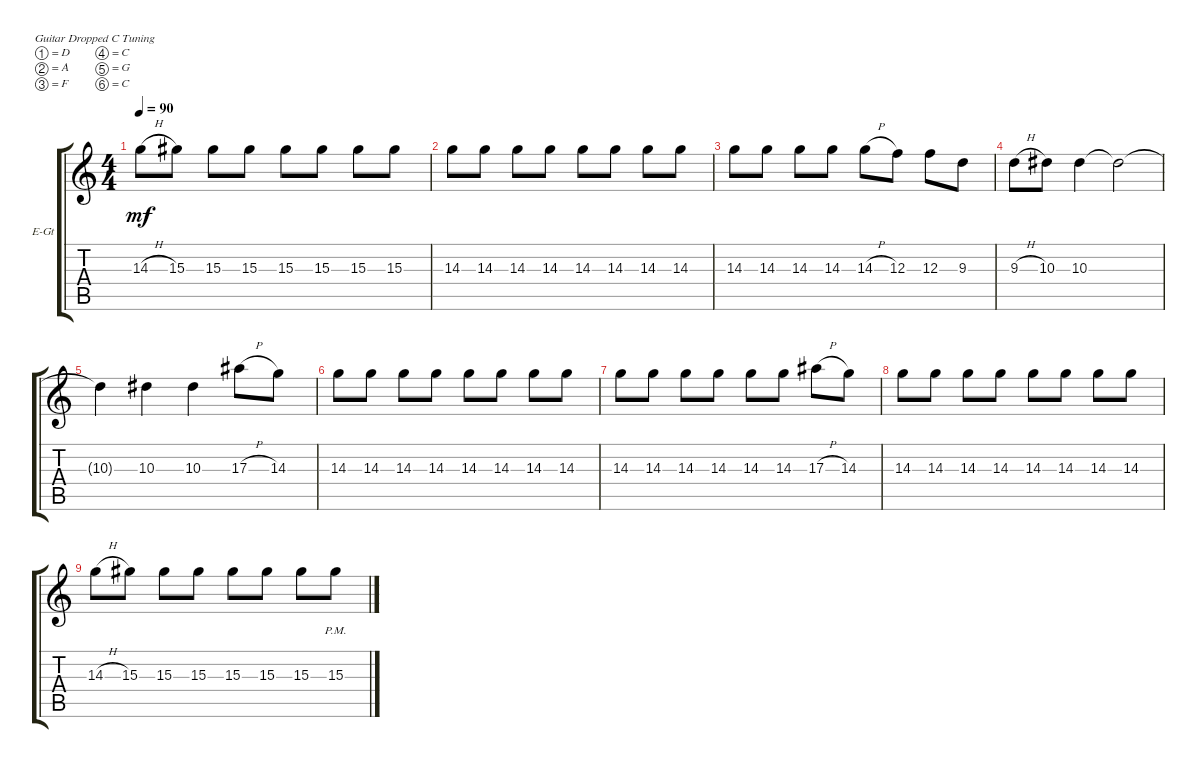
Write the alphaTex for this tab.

\defaultSystemsLayout 4
\bracketExtendMode groupsimilarinstruments
\firstSystemTrackNameOrientation horizontal
\otherSystemsTrackNameOrientation horizontal
\track ("Electric Guitar" "E-Gt") {instrument overdrivenguitar}
\staff {score tabs}
\tuning (D4 A3 F3 C3 G2 C2)
\ts (4 4)
\tempo 90
\clef g2
\ks c
14.3{h}.8{dy mf} 15.3.8 15.3.8 15.3.8 15.3.8 15.3.8 15.3.8 15.3.8 |
14.3.8 14.3.8 14.3.8 14.3.8 14.3.8 14.3.8 14.3.8 14.3.8 |
14.3.8 14.3.8 14.3.8 14.3.8 14.3{h}.8 12.3.8 12.3.8 9.3.8 |
9.3{h}.8 10.3.8 10.3.4 10.3{t}.2 |
10.3{t}.4 10.3.4 10.3.4 17.3{h}.8 14.3.8 |
14.3.8 14.3.8 14.3.8 14.3.8 14.3.8 14.3.8 14.3.8 14.3.8 |
14.3.8 14.3.8 14.3.8 14.3.8 14.3.8 14.3.8 17.3{h}.8 14.3.8 |
14.3.8 14.3.8 14.3.8 14.3.8 14.3.8 14.3.8 14.3.8 14.3.8 |
14.3{h}.8 15.3.8 15.3.8 15.3.8 15.3.8 15.3.8 15.3.8 15.3{pm}.8
